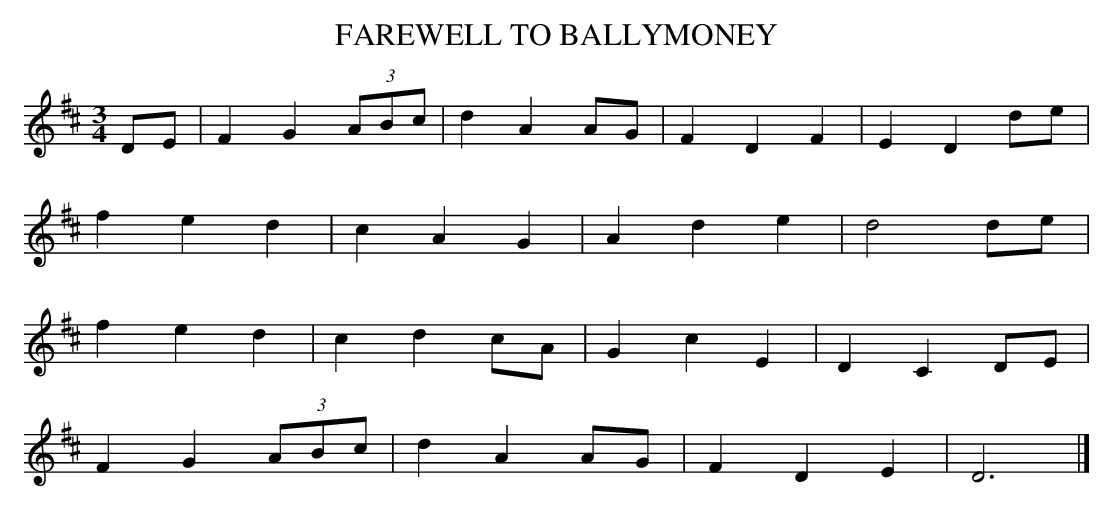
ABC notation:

X:1
T:FAREWELL TO BALLYMONEY
Y:"slow and tenderly"
M:3/4
L:1/8
K:D
DE|F2G2 (3ABc|d2A2AG|F2D2F2|E2D2de|
f2e2d2|c2A2G2|A2d2e2|d4de|
f2e2d2|c2d2cA|G2c2E2|D2C2DE|
F2G2 (3ABc|d2A2AG|F2D2E2|D6|]
